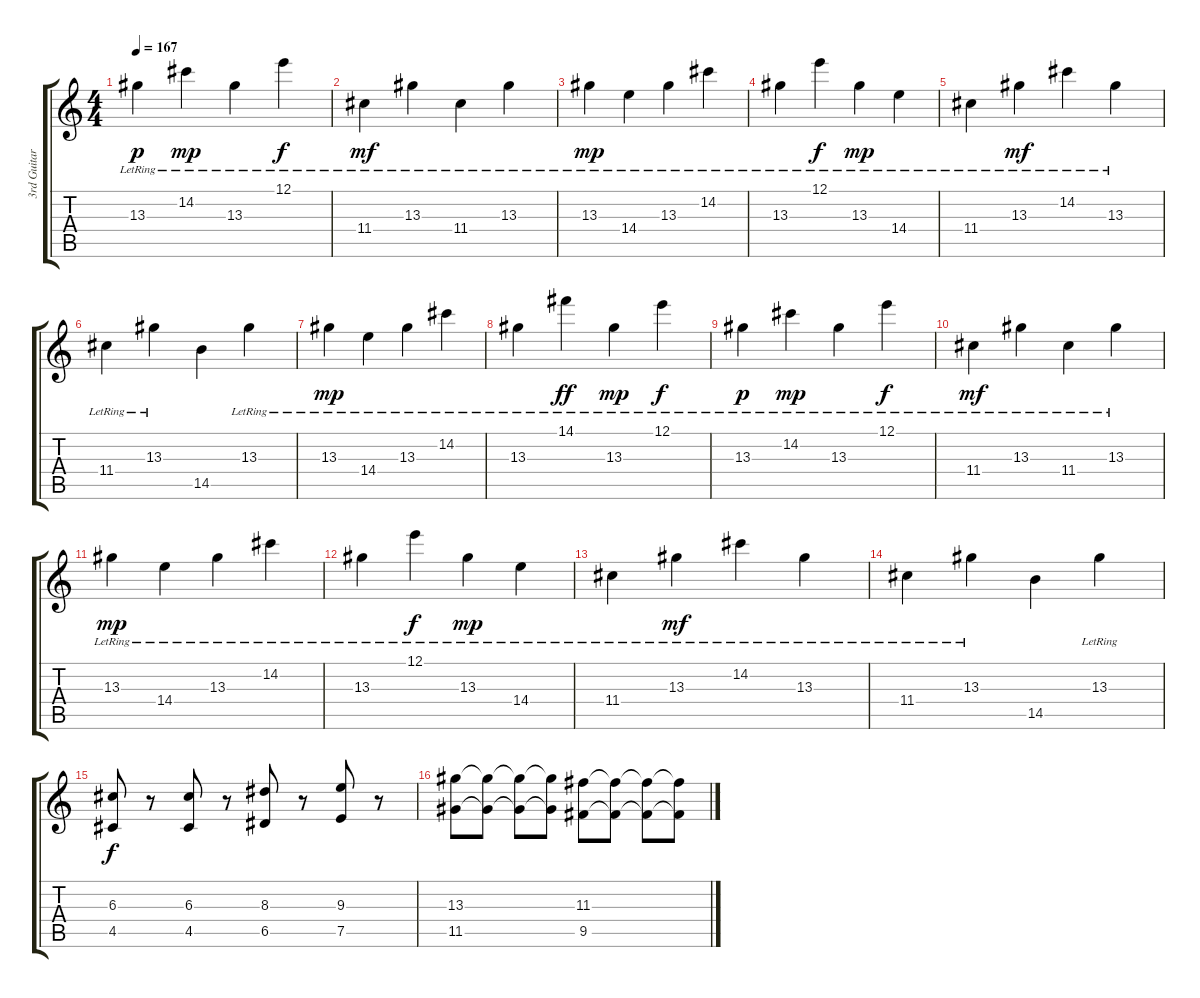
\track ("3rd Guitar" "3rd Guitar") {instrument electricguitarjazz}
\staff {score tabs}
\tuning (E4 B3 G3 D3 A2 E2) {hide}
\ts (4 4)
\tempo 167
\clef g2
\ks c
13.3{lr}.4{dy p} 14.2{lr}.4{dy mp} 13.3{lr}.4 12.1{lr}.4{dy f} |
11.4{lr}.4{dy mf} 13.3{lr}.4 11.4{lr}.4 13.3{lr}.4 |
13.3{lr}.4{dy mp} 14.4{lr}.4 13.3{lr}.4 14.2{lr}.4 |
13.3{lr}.4 12.1{lr}.4{dy f} 13.3{lr}.4{dy mp} 14.4{lr}.4 |
11.4{lr}.4 13.3{lr}.4{dy mf} 14.2{lr}.4 13.3{lr}.4 |
11.4{lr}.4 13.3{lr}.4 14.5.4 13.3{lr}.4 |
13.3{lr}.4{dy mp volume 12} 14.4{lr}.4 13.3{lr}.4 14.2{lr}.4 |
13.3{lr}.4 14.1{lr}.4{dy ff} 13.3{lr}.4{dy mp} 12.1{lr}.4{dy f} |
13.3{lr}.4{dy p} 14.2{lr}.4{dy mp} 13.3{lr}.4 12.1{lr}.4{dy f} |
11.4{lr}.4{dy mf} 13.3{lr}.4 11.4{lr}.4 13.3{lr}.4 |
13.3{lr}.4{dy mp} 14.4{lr}.4 13.3{lr}.4 14.2{lr}.4 |
13.3{lr}.4 12.1{lr}.4{dy f} 13.3{lr}.4{dy mp} 14.4{lr}.4 |
11.4{lr}.4 13.3{lr}.4{dy mf} 14.2{lr}.4 13.3{lr}.4 |
11.4{lr}.4 13.3{lr}.4 14.5.4 13.3{lr}.4 |
(6.3 4.5).8{dy f volume 10 instrument distortionguitar} r.8 (6.3 4.5).8 r.8 (8.3 6.5).8 r.8 (9.3 7.5).8 r.8 |
(13.3 11.5).8 (13.3{t} 11.5{t}).8 (13.3{t} 11.5{t}).8 (13.3{t} 11.5{t}).8 (11.3 9.5).8 (11.3{t} 9.5{t}).8 (11.3{t} 9.5{t}).8 (11.3{t} 9.5{t}).8
